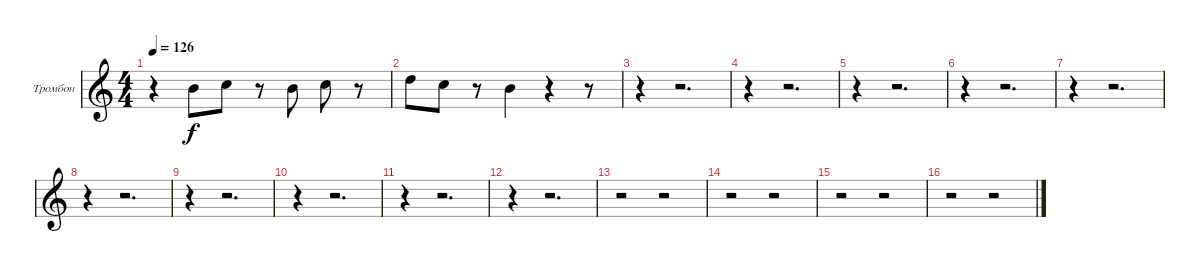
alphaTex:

\bracketExtendMode groupsimilarinstruments
\firstSystemTrackNameOrientation horizontal
\otherSystemsTrackNameOrientation horizontal
\track ("Тромбон" "Тромбон") {instrument trombone}
\staff {score}
\tuning (E4 B3 G3 D3 A2 E2)
\displaytranspose 12
\ts (4 4)
\tempo 126
\clef g2
\ks c
r.4{dy f} 0.2.8 1.2.8 r.8 0.2.8 1.2.8 r.8 |
3.2.8 1.2.8 r.8 0.2.4 r.4 r.8 |
r.4 r.2{d} |
r.4 r.2{d} |
r.4 r.2{d} |
r.4 r.2{d} |
r.4 r.2{d} |
r.4 r.2{d} |
r.4 r.2{d} |
r.4 r.2{d} |
r.4 r.2{d} |
r.4 r.2{d} |
r.2 r.2 |
r.2 r.2 |
r.2 r.2 |
r.2 r.2
